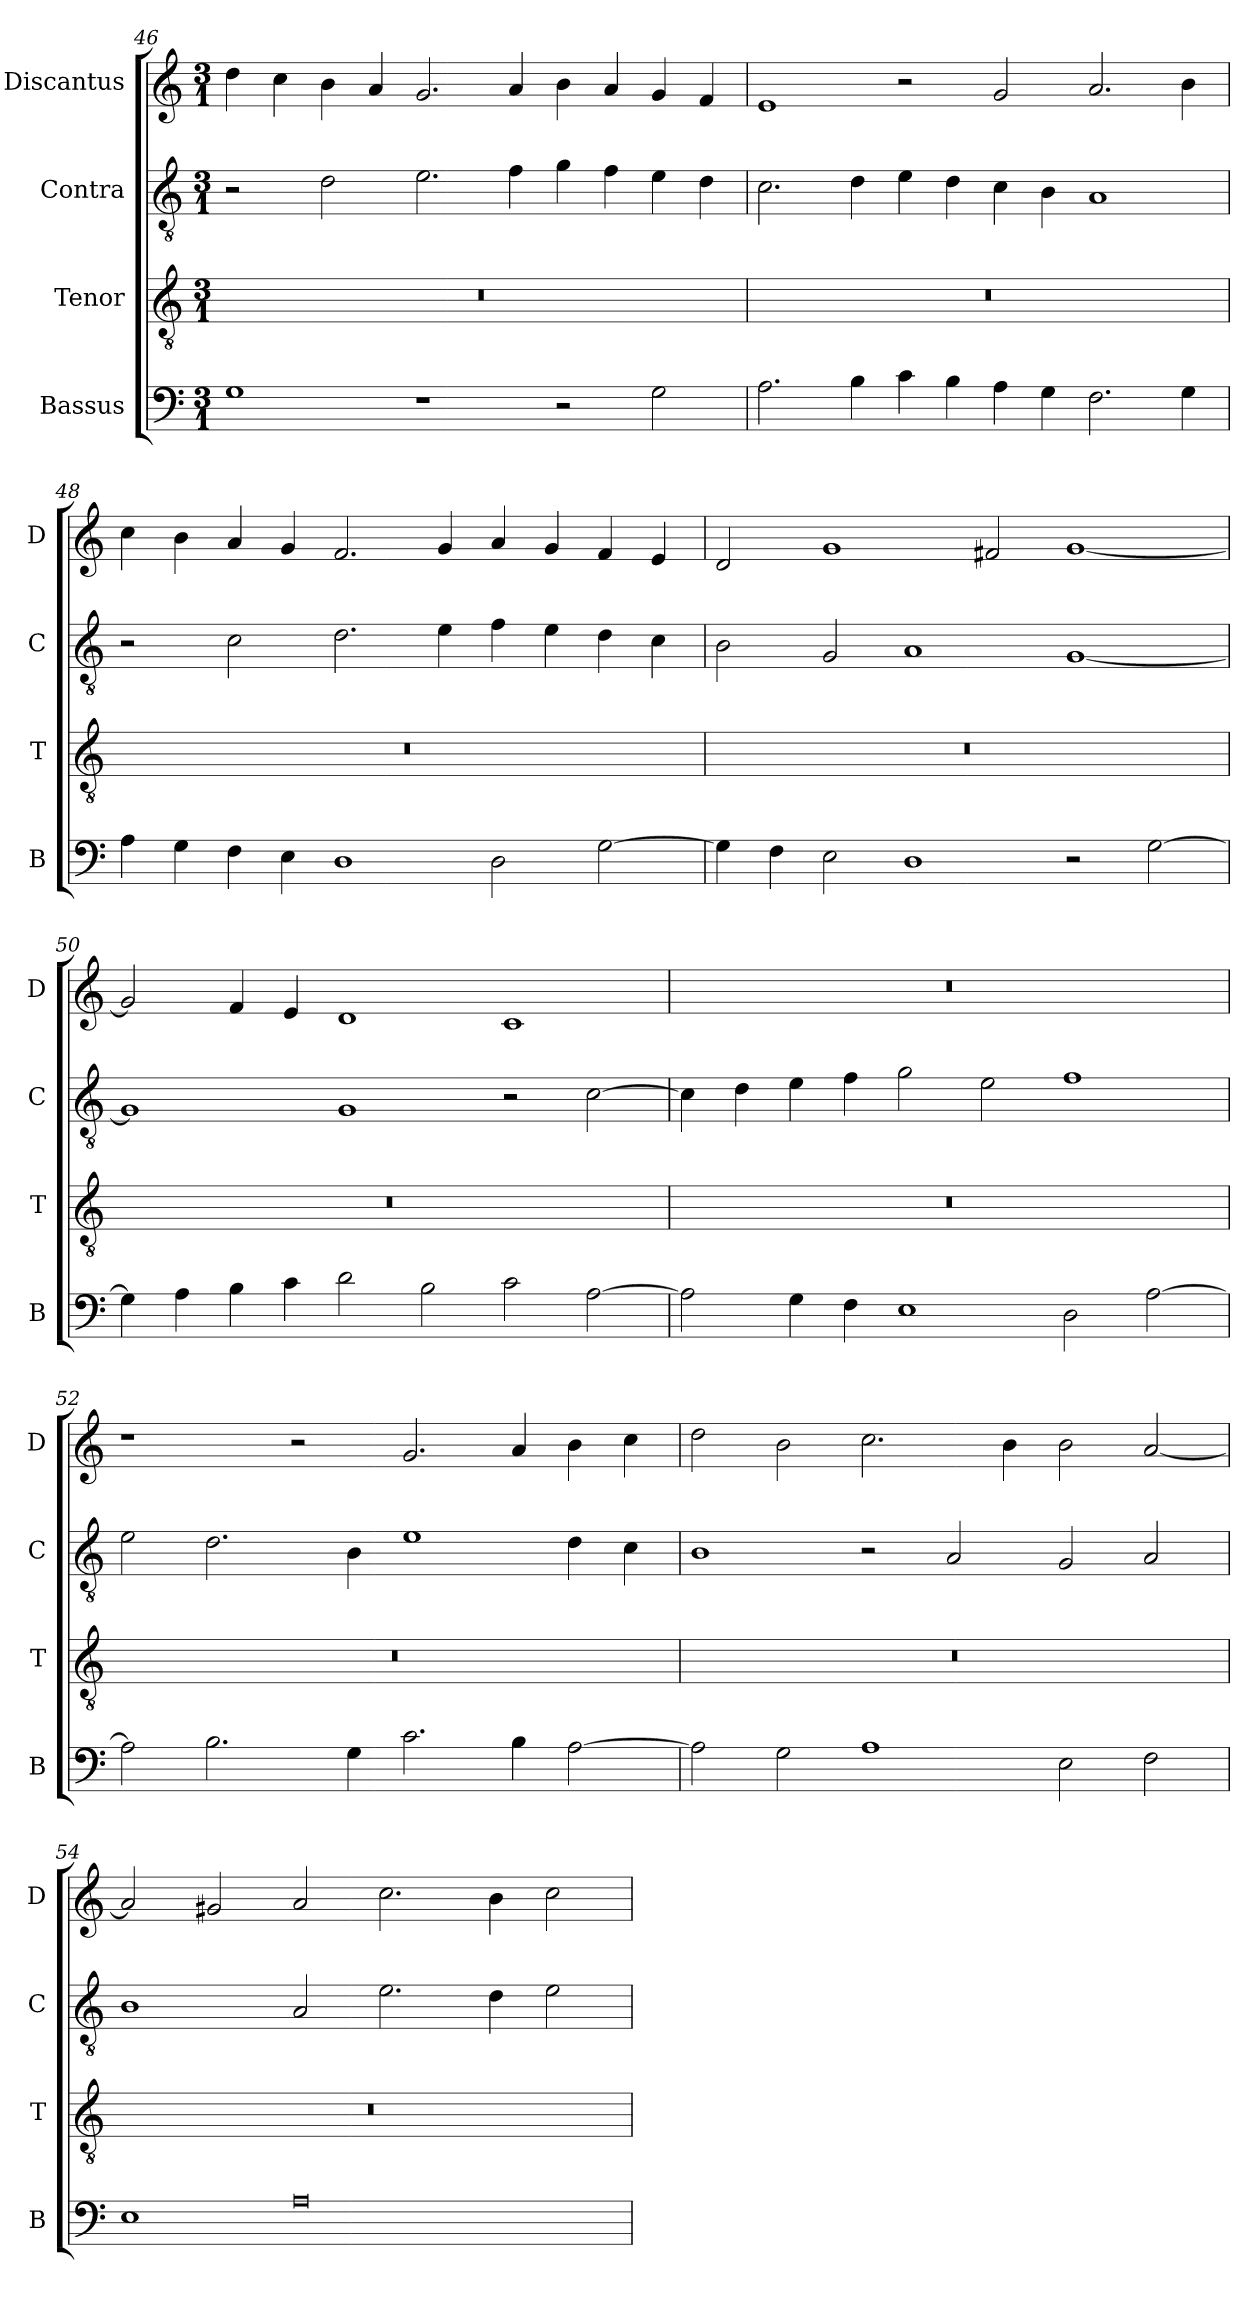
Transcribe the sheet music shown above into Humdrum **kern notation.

**kern	**kern	**kern	**kern
*part4	*part3	*part2	*part1
*staff4	*staff3	*staff2	*staff1
*I"Bassus	*I"Tenor	*I"Contra	*I"Discantus
*I'B	*I'T	*I'C	*I'D
*clefF4	*clefGv2	*clefGv2	*clefG2
*k[]	*k[]	*k[]	*k[]
*M3/1	*M3/1	*M3/1	*M3/1
=46	=46	=46	=46
1G	0.r	2r	4dd\
.	.	.	4cc\
.	.	2d\	4b\
.	.	.	4a/
1r	.	2.e\	2.g/
.	.	4f\	4a/
2r	.	4g\	4b\
.	.	4f\	4a/
2G\	.	4e\	4g/
.	.	4d\	4f/
=47	=47	=47	=47
2.A\	0.r	2.c\	1e
4B\	.	4d\	.
4c\	.	4e\	2r
4B\	.	4d\	.
4A\	.	4c\	2g/
4G\	.	4B\	.
2.F\	.	1A	2.a/
4G\	.	.	4b\
=48	=48	=48	=48
4A\	0.r	2r	4cc\
4G\	.	.	4b\
4F\	.	2c\	4a/
4E\	.	.	4g/
1D	.	2.d\	2.f/
.	.	4e\	4g/
2D\	.	4f\	4a/
.	.	4e\	4g/
[2G\	.	4d\	4f/
.	.	4c\	4e/
=49	=49	=49	=49
4G\]	0.r	2B\	2d/
4F\	.	.	.
2E\	.	2G/	1g
1D	.	1A	.
.	.	.	2f#X/
2r	.	[1G	[1g
[2G\	.	.	.
=50	=50	=50	=50
4G\]	0.r	1G]	2g/]
4A\	.	.	.
4B\	.	.	4f/
4c\	.	.	4e/
2d\	.	1G	1d
2B\	.	.	.
2c\	.	2r	1c
[2A\	.	[2c\	.
=51	=51	=51	=51
2A\]	0.r	4c\]	0.r
.	.	4d\	.
4G\	.	4e\	.
4F\	.	4f\	.
1E	.	2g\	.
.	.	2e\	.
2D\	.	1f	.
[2A\	.	.	.
=52	=52	=52	=52
2A\]	0.r	2e\	1r
2.B\	.	2.d\	.
.	.	.	2r
4G\	.	4B\	.
2.c\	.	1e	2.g/
4B\	.	.	4a/
[2A\	.	4d\	4b\
.	.	4c\	4cc\
=53	=53	=53	=53
2A\]	0.r	1B	2dd\
2G\	.	.	2b\
1A	.	2r	2.cc\
.	.	2A/	.
.	.	.	4b\
2E\	.	2G/	2b\
2F\	.	2A/	[2a/
=54	=54	=54	=54
1E	0.r	1B	2a/]
.	.	.	2g#X/
0A	.	2A/	2a/
.	.	2.e\	2.cc\
.	.	4d\	4b\
.	.	2e\	2cc\
=	=	=	=
*-	*-	*-	*-
